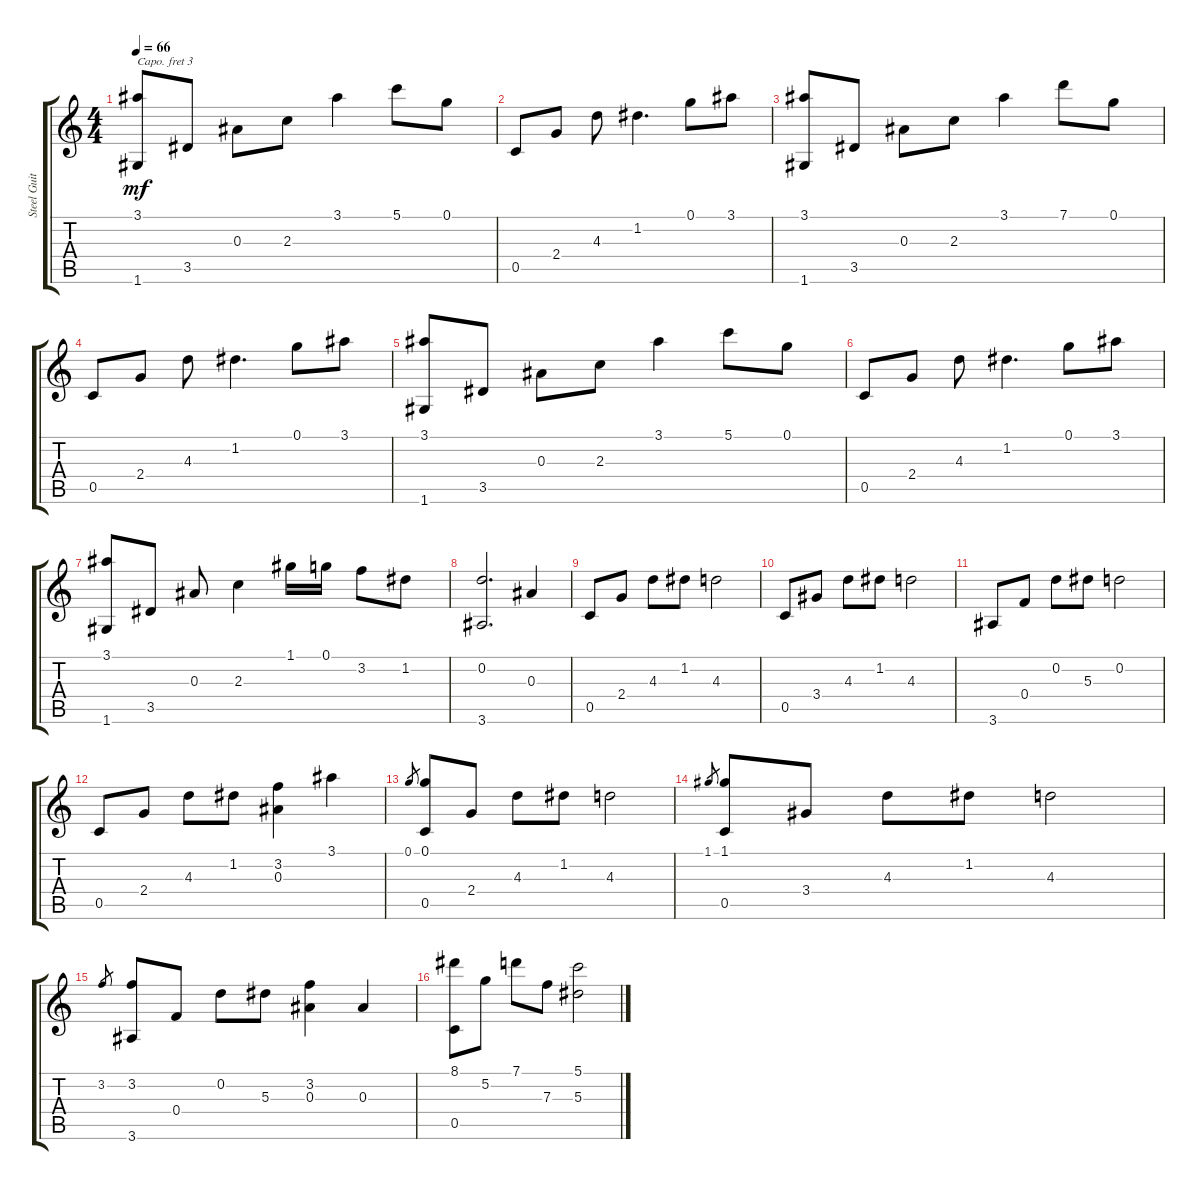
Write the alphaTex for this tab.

\track ("Steel Guitar" "Steel Guit") {instrument acousticguitarsteel}
\staff {score tabs}
\capo 3
\tuning (E4 B3 G3 D3 A2 E2) {hide}
\ts (4 4)
\tempo 66
\clef g2
\ks c
(3.1 1.6).8{dy mf} 3.5.8 0.3.8 2.3.8 3.1.4 5.1.8 0.1.8 |
0.5.8 2.4.8 4.3.8 1.2.4{d} 0.1.8 3.1.8 |
(3.1 1.6).8 3.5.8 0.3.8 2.3.8 3.1.4 7.1.8 0.1.8 |
0.5.8 2.4.8 4.3.8 1.2.4{d} 0.1.8 3.1.8 |
(3.1 1.6).8 3.5.8 0.3.8 2.3.8 3.1.4 5.1.8 0.1.8 |
0.5.8 2.4.8 4.3.8 1.2.4{d} 0.1.8 3.1.8 |
(3.1 1.6).8 3.5.8 0.3.8 2.3.4 1.1.16 0.1.16 3.2.8 1.2.8 |
(0.2 3.6).2{d} 0.3.4 |
0.5.8 2.4.8 4.3.8 1.2.8 4.3.2 |
0.5.8 3.4.8 4.3.8 1.2.8 4.3.2 |
3.6.8 0.4.8 0.2.8 5.3.8 0.2.2 |
0.5.8 2.4.8 4.3.8 1.2.8 (3.2 0.3).4 3.1.4 |
0.1.8{gr} (0.1 0.5).8 2.4.8 4.3.8 1.2.8 4.3.2 |
1.1.8{gr} (1.1 0.5).8 3.4.8 4.3.8 1.2.8 4.3.2 |
3.2.8{gr} (3.2 3.6).8 0.4.8 0.2.8 5.3.8 (3.2 0.3).4 0.3.4 |
(8.1 0.5).8 5.2.8 7.1.8 7.3.8 (5.1 5.3).2
